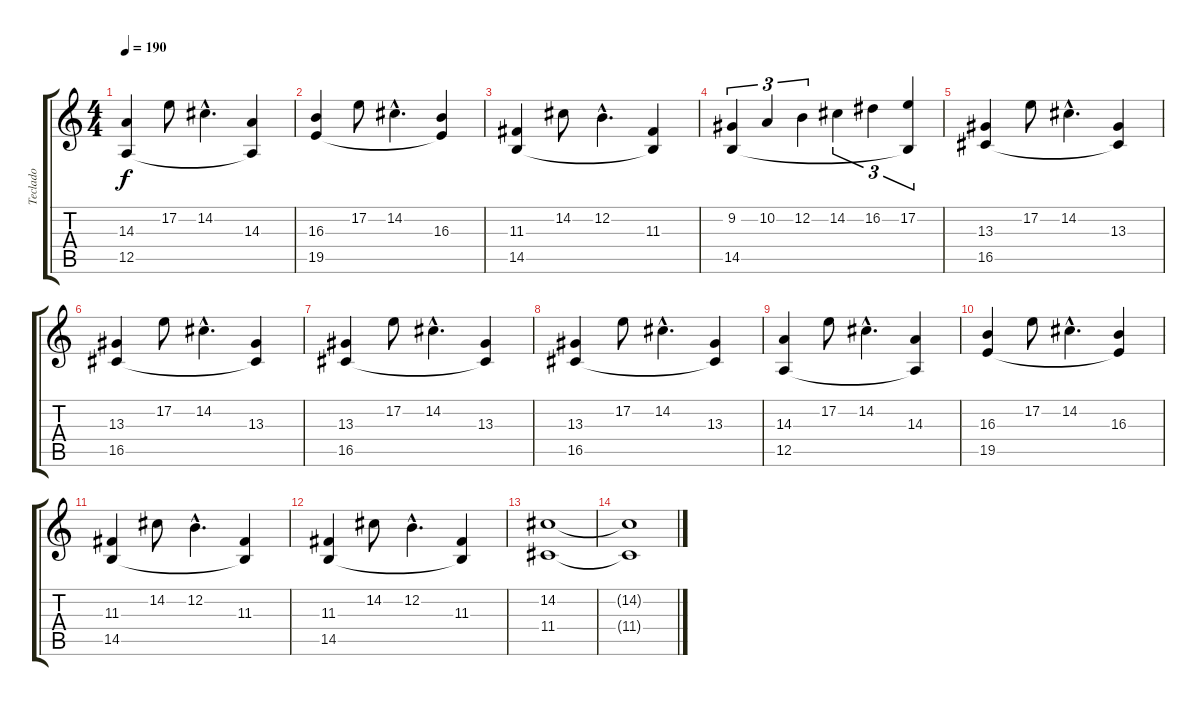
\track ("Teclado" "Teclado") {instrument choiraahs}
\staff {score tabs}
\tuning (E4 B3 G3 D3 A2 E2) {hide}
\ts (4 4)
\tempo 190
\clef g2
\ks c
(14.3 12.5).4{dy f} 17.2.8 14.2{hac}.4{d} (14.3 12.5{t}).4 |
(16.3 19.5).4 17.2.8 14.2{hac}.4{d} (16.3 19.5{t}).4 |
(11.3 14.5).4 14.2.8 12.2{hac}.4{d} (11.3 14.5{t}).4 |
(9.2 14.5).4{tu (3 2)} 10.2.4{tu (3 2)} 12.2.4{tu (3 2)} 14.2.4{tu (3 2)} 16.2.4{tu (3 2)} (17.2 14.5{t}).4{tu (3 2)} |
(13.3 16.5).4 17.2.8 14.2{hac}.4{d} (13.3 16.5{t}).4 |
(13.3 16.5).4 17.2.8 14.2{hac}.4{d} (13.3 16.5{t}).4 |
(13.3 16.5).4 17.2.8 14.2{hac}.4{d} (13.3 16.5{t}).4 |
(13.3 16.5).4 17.2.8 14.2{hac}.4{d} (13.3 16.5{t}).4 |
(14.3 12.5).4 17.2.8 14.2{hac}.4{d} (14.3 12.5{t}).4 |
(16.3 19.5).4 17.2.8 14.2{hac}.4{d} (16.3 19.5{t}).4 |
(11.3 14.5).4 14.2.8 12.2{hac}.4{d} (11.3 14.5{t}).4 |
(11.3 14.5).4 14.2.8 12.2{hac}.4{d} (11.3 14.5{t}).4 |
(14.2 11.4).1 |
(14.2{t} 11.4{t}).1
